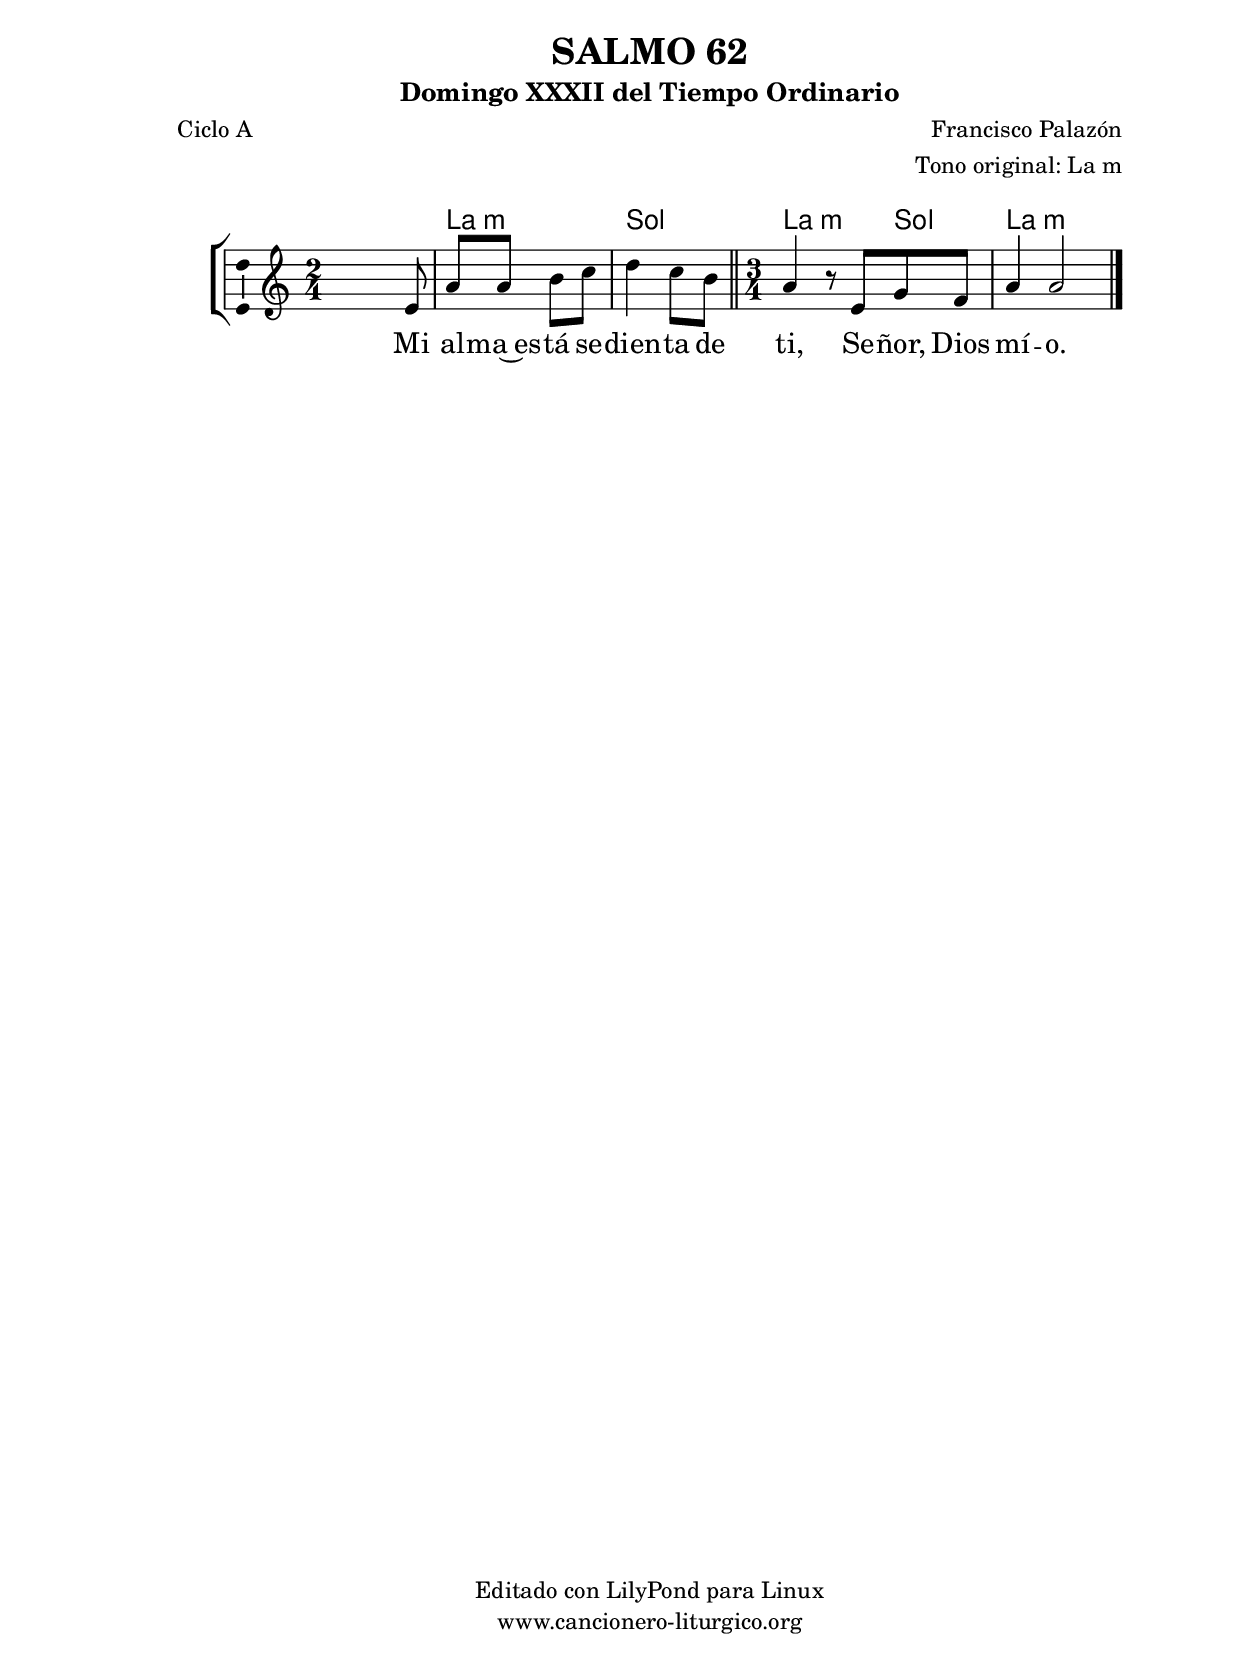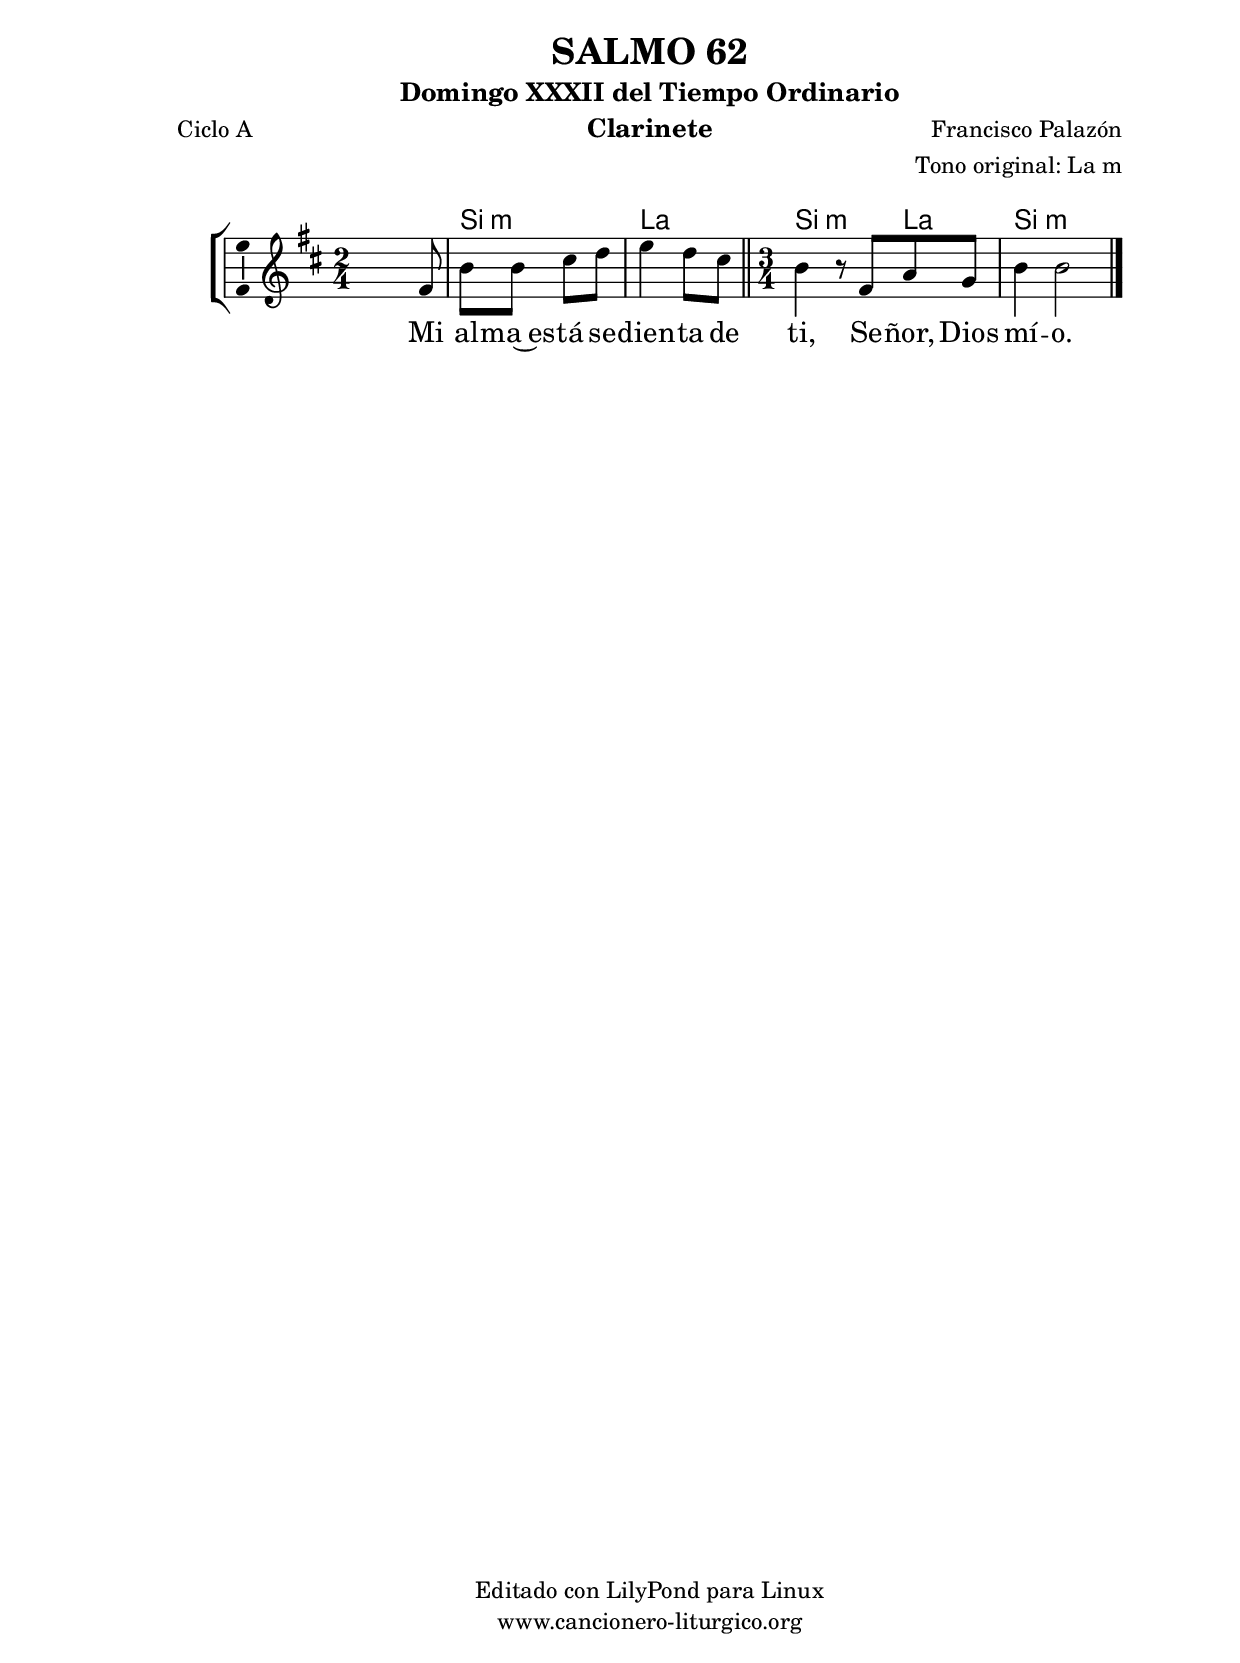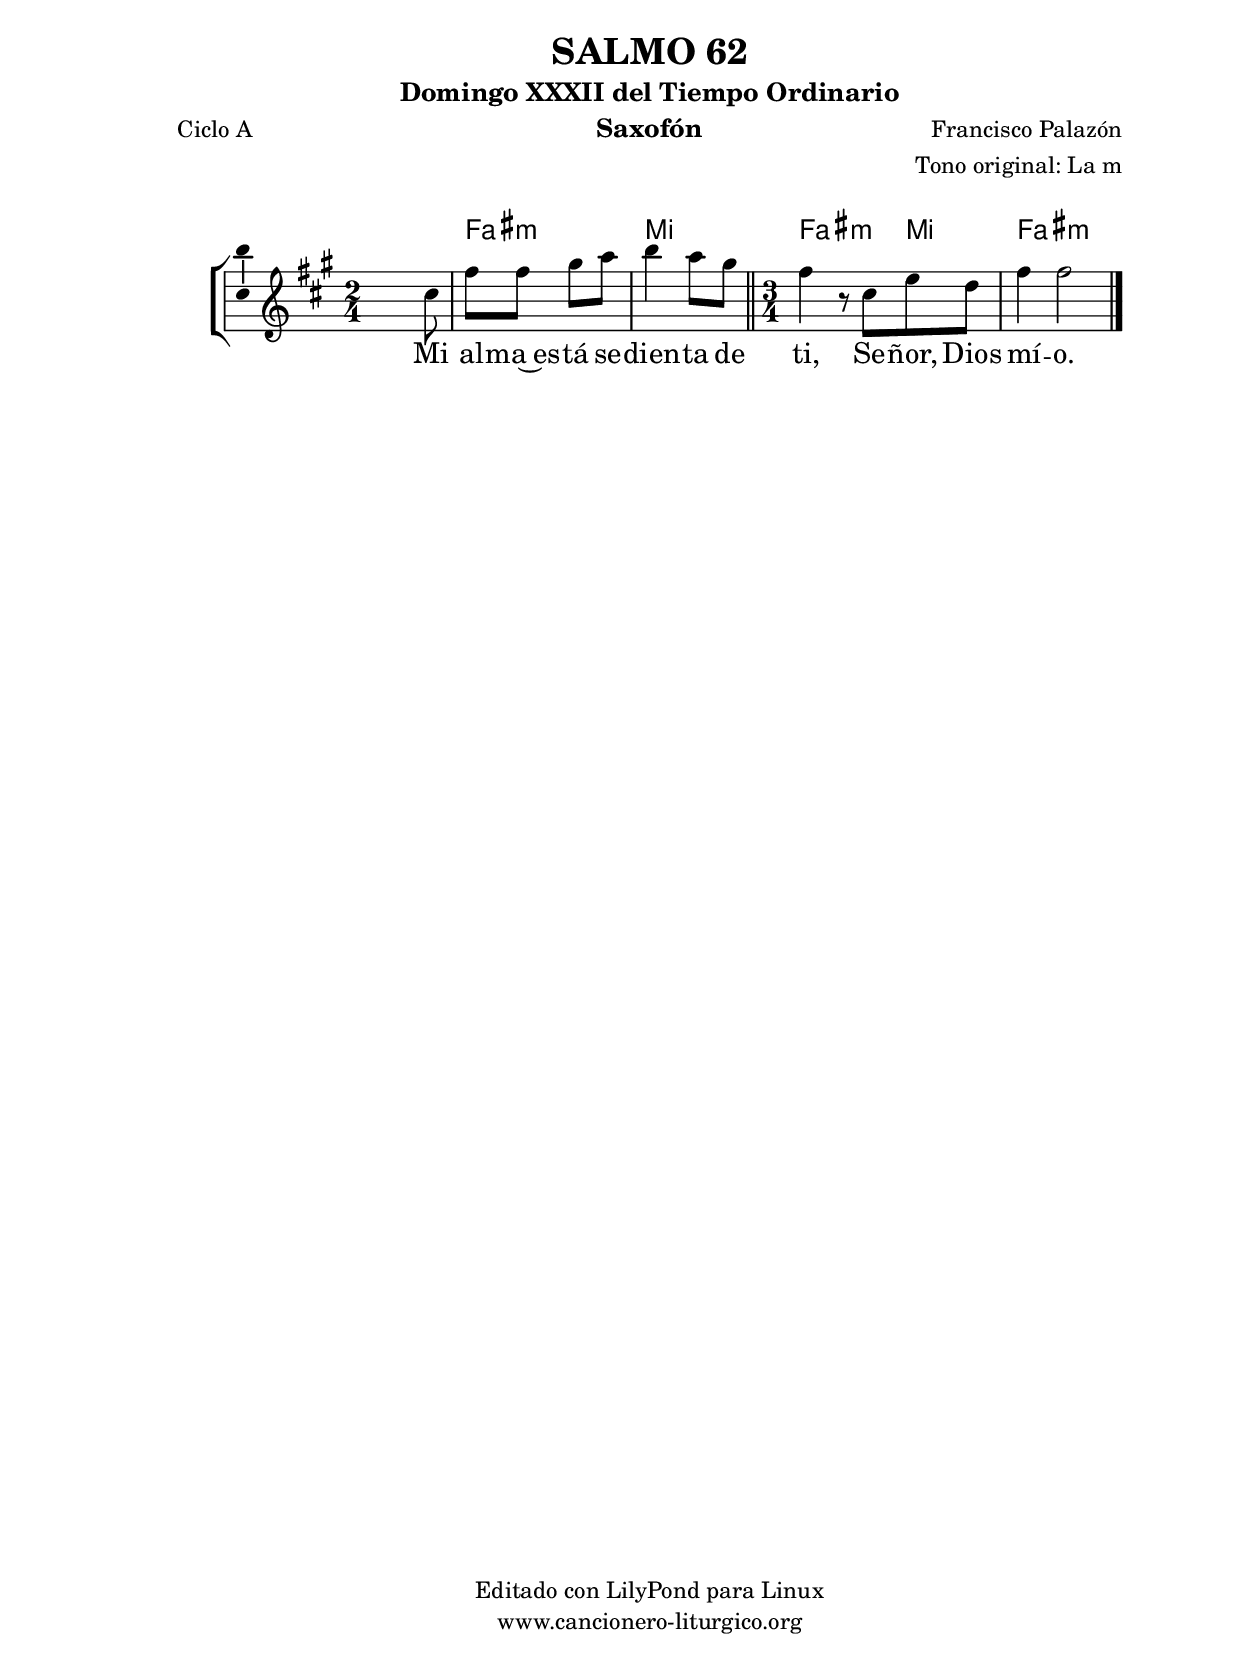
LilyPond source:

%
%para convertir .midi en .wav:
%timidity filename.midi -Ow -o finename.wav
%
%
%Para convertir de .wav a .mp3:
%lame -h -m j filename.wav
%
%
%para escuchar el midi:
%timidity nombrefichero.midi
%


%versión de lilypond para la que se ha escrito esta partitura:
\version "2.16.0"

	%Tamaño papel
	#(set-default-paper-size "a4")
	%Tamaño partitura
	#(set-global-staff-size 20)
	%No responde al pulsar sobre una nota
	#(ly:set-option 'point-and-click #f)

%parámetros del encabezamiento:
\header {
	title = "SALMO 62"
	subtitle = "Domingo XXXII del Tiempo Ordinario"
	composer = "Francisco Palazón"
	poet = "Ciclo A"
	meter = ""
	arranger = "Tono original: La m"
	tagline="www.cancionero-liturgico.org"
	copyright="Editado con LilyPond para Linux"
	tiempo = "Ordinario"
	usos = "Salmo"
	letra = "Mi alma está sedienta de ti, Señor, Dios mío."
	}

%parámetros asociados al papel:
\paper  {
	oddHeaderMarkup = \markup {\fill-line { \on-the-fly #not-first-page \fromproperty #'header:title \on-the-fly #not-first-page \fromproperty #'header:composer }}
	evenHeaderMarkup = \markup {\fill-line { \fromproperty #'header:composer \fromproperty #'header:title }}
	#(set-paper-size "a4")
	print-page-number = ##f
	first-page-number = 1
	print-first-page-number = ##f
%	head-separation = 3.0 \cm
	top-margin = 2.0 \cm
	bottom-margin = 0.5\cm
%%%	bottom-margin = -1.0\cm
	left-margin = 3.0 \cm
	line-width = 16.0 \cm 
	indent = 8\mm
	interscoreline = 2.\mm
	between-system-space = 15\mm
%	para que las partituras no llenen la hoja:
	ragged-bottom = ##t
%	idem para la última hoja:
	ragged-last-bottom = ##f
%	para que las partituras llenen el ancho del papel:
	ragged-last = ##f
	after-title-space = 2.5 \cm
%page-count=1
%system-count=8

	%Flexible Vertical Spacing
%	markup-markup-spacing =
%	#'((basic-distance . 15) (minimum-distance . 15) (padding . 3))
	markup-system-spacing =
	#'((basic-distance . 15) (minimum-distance . 15) (padding . 3))
	system-system-spacing =
	#'((basic-distance . 15) (minimum-distance . 15) (padding . 3))
	score-system-spacing =
	#'((basic-distance . 15) (minimum-distance . 15) (padding . 5))
%	top-system-spacing = % header
%	#'((basic-distance . 8) (minimum-distance . 0) (padding . 3))
%	top-markup-spacing =
%	#'((basic-distance . 20) (minimum-distance . 20) (padding . 3))
	last-bottom-spacing = % footer
	#'((basic-distance . 5) (minimum-distance . 5) (padding . 3))
%	score-markup-spacing =
%	#'((basic-distance . 16) (minimum-distance . 13) (padding . 3))

	}


%parámetros que afectan a toda la partitura:
global =  {
	%clave de sol (G):
	\clef G
	%armadura:
%%%	\transpose g f
	\key a \minor
	\tempo 4=90
	\set Score.tempoHideNote = ##t
	}


acordes = {
	\italianChords
	\chordmode {
%%%	\transpose g f
{

s2
a2:m g a2:m g4 a2:m

	}
	}
}

melodia = 
%%%	\transpose g f
{
	\relative c'{

\time 2/4
s4 s8 e8
a8 a b c
d4 c8 b

\bar "||"
\time 3/4
a4 r8 e8 g f
a4 a2

	\bar "|."
	}
	}


texto = \lyricmode {
Mi al -- ma~es -- tá se -- dien -- ta de ti,
Se -- ñor, Dios mí -- o.
	}


acordesStaff = \context ChordNames = acordesStaff <<
	\set chordChanges = ##t
	\acordes
	>>


vozStaff = \context Voice = vozStaff
\with {\consists "Ambitus_engraver"}
<<
%	\set Staff.instrumentName = ""
%	\set Staff.shortInstrumentName = ""
%	\set Staff.midiInstrument = #"clarinet"
%	\set Staff.midiInstrument = #"cello"
%	\set Staff.midiInstrument = #"flute"
	\set Staff.midiInstrument = #"electric guitar (jazz)"
%	\set Staff.midiInstrument = #"english horn"
%	\set Staff.midiInstrument = #"violin"
%	\set Staff.midiInstrument = #"glockenspiel"
	\set Staff.midiMinimumVolume = #0.7
	\set Staff.midiMaximumVolume = #0.9
	\global
	\melodia
	>>


textoStaff = \context Lyrics = textoStaff <<
	\lyricsto vozStaff \texto
	>>

\book {
	\score {
		\context ChoirStaff {
			\override StaffGroup.SystemStartBracket #'collapse-height = #1
			\override Score.SystemStartBar #'collapse-height = #1
			<<
			\acordesStaff
			\vozStaff
			\textoStaff
			>>
			}
		\layout {
	    		\context {
				\Lyrics
				\override LyricText #'font-size = #2
				}
	   		 \context {
				\Score
				%fontSize = #3
				\override StaffSymbol #'staff-space = #(magstep +3)
				%\override Beam #'thickness = #0.55
				%\override SpacingSpanner #'spacing-increment = #1.0
				%\override Slur #'height-limit = #1.5
				}
			}
		}
	\score {
		\unfoldRepeats
		\context ChoirStaff {
			<<
			\acordesStaff
			\vozStaff
			>>
			}
		\midi {
	  		\context {
	  			\Score
				tempoWholesPerMinute = #(ly:make-moment 70 4)
				}
			}
		}
	}

%Partitura para clarinete
#(define output-suffix "C")
\book {
	\header{
		instrument = "Clarinete"
		}
	\score {
		\context ChoirStaff {
			\override StaffGroup.SystemStartBracket #'collapse-height = #1
			\override Score.SystemStartBar #'collapse-height = #1
\transpose c d
			<<
			\acordesStaff
			\vozStaff
			\textoStaff
			>>
			}
		\layout {
	    		\context {
				\Lyrics
				\override LyricText #'font-size = #2
				}
	   		 \context {
				\Score
				%fontSize = #3
				\override StaffSymbol #'staff-space = #(magstep +3)
				%\override Beam #'thickness = #0.55
				%\override SpacingSpanner #'spacing-increment = #1.0
				%\override Slur #'height-limit = #1.5
				}
			}
		}
	}

%Partitura para saxofón
#(define output-suffix "S")
\book {
	\header{
		instrument = "Saxofón"
		}
	\score {
		\context ChoirStaff {
			\override StaffGroup.SystemStartBracket #'collapse-height = #1
			\override Score.SystemStartBar #'collapse-height = #1
\transpose c a
			<<
			\acordesStaff
			\vozStaff
			\textoStaff
			>>
			}
		\layout {
	    		\context {
				\Lyrics
				\override LyricText #'font-size = #2
				}
	   		 \context {
				\Score
				%fontSize = #3
				\override StaffSymbol #'staff-space = #(magstep +3)
				%\override Beam #'thickness = #0.55
				%\override SpacingSpanner #'spacing-increment = #1.0
				%\override Slur #'height-limit = #1.5
				}
			}
		}
	}

